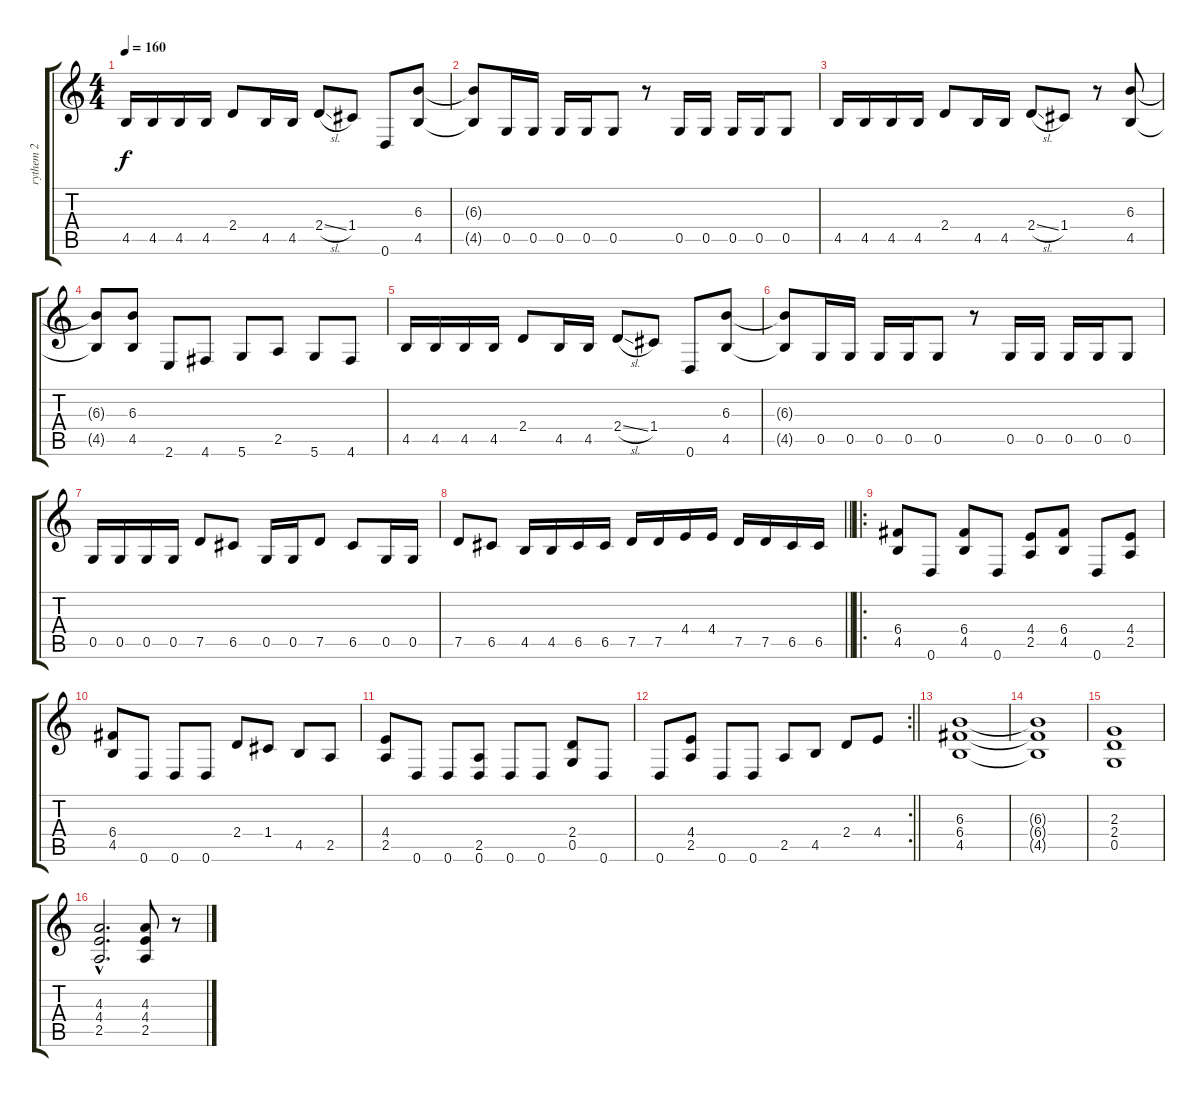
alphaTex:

\track ("rythem 2" "rythem 2") {instrument distortionguitar}
\staff {score tabs}
\tuning (D4 A3 F3 C3 G2 D2) {hide}
\ts (4 4)
\section ("" "")
\tempo 160
\clef g2
\ks c
4.5.16{dy f} 4.5.16 4.5.16 4.5.16 2.4.8 4.5.16 4.5.16 2.4{sl}.8 1.4.8 0.6.8 (6.3 4.5).8 |
(6.3{t} 4.5{t}).8 0.5.16 0.5.16 0.5.16 0.5.16 0.5.8 r.8 0.5.16 0.5.16 0.5.16 0.5.16 0.5.8 |
4.5.16 4.5.16 4.5.16 4.5.16 2.4.8 4.5.16 4.5.16 2.4{sl}.8 1.4.8 r.8 (6.3 4.5).8 |
(6.3{t} 4.5{t}).8 (6.3 4.5).8 2.6.8 4.6.8 5.6.8 2.5.8 5.6.8 4.6.8 |
4.5.16 4.5.16 4.5.16 4.5.16 2.4.8 4.5.16 4.5.16 2.4{sl}.8 1.4.8 0.6.8 (6.3 4.5).8 |
(6.3{t} 4.5{t}).8 0.5.16 0.5.16 0.5.16 0.5.16 0.5.8 r.8 0.5.16 0.5.16 0.5.16 0.5.16 0.5.8 |
0.5.16 0.5.16 0.5.16 0.5.16 7.5.8 6.5.8 0.5.16 0.5.16 7.5.8 6.5.8 0.5.16 0.5.16 |
\barLineRight lightlight
7.5.8 6.5.8 4.5.16 4.5.16 6.5.16 6.5.16 7.5.16 7.5.16 4.4.16 4.4.16 7.5.16 7.5.16 6.5.16 6.5.16 |
\ro
\section ("" "")
(6.4 4.5).8 0.6.8 (6.4 4.5).8 0.6.8 (4.4 2.5).8 (6.4 4.5).8 0.6.8 (4.4 2.5).8 |
(6.4 4.5).8 0.6.8 0.6.8 0.6.8 2.4.8 1.4.8 4.5.8 2.5.8 |
(4.4 2.5).8 0.6.8 0.6.8 (2.5 0.6).8 0.6.8 0.6.8 (2.4 0.5).8 0.6.8 |
\rc 2
\barLineRight lightlight
0.6.8 (4.4 2.5).8 0.6.8 0.6.8 2.5.8 4.5.8 2.4.8 4.4.8 |
\section ("" "")
(6.3 6.4 4.5).1 |
(6.3{t} 6.4{t} 4.5{t}).1 |
(2.3 2.4 0.5).1 |
(4.3{hac} 4.4{hac} 2.5{hac}).2{d} (4.3 4.4 2.5).8 r.8
